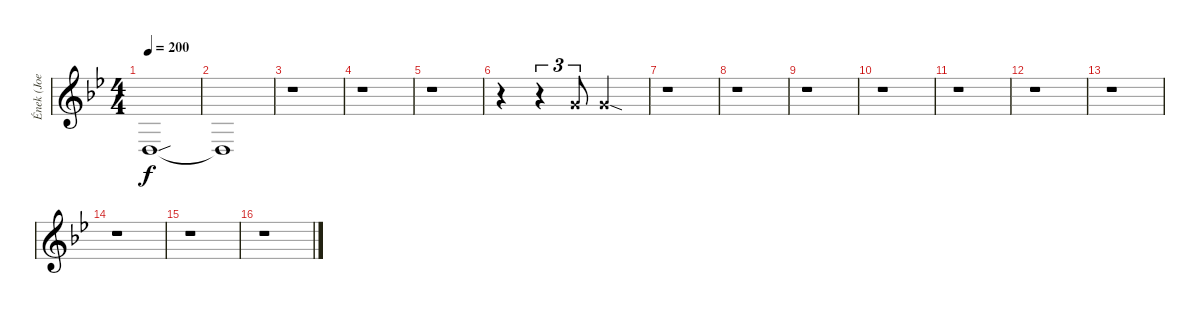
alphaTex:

\track ("Ének (Joe Lynn Turner)" "Ének (Joe ") {instrument lead2sawtooth}
\staff {score}
\tuning (E4 B3 G3 D3 A2 E2) {hide}
\ts (4 4)
\tempo 200
\clef g2
\ks bb
0.4{sou}.1{dy f} |
0.4{t}.1 |
r.1 |
r.1 |
r.1 |
r.4 r.4{tu (3 2)} 3.1{x}.8{tu (3 2)} 3.1{sod x}.2 |
r.1 |
r.1 |
r.1 |
r.1 |
r.1 |
r.1 |
r.1 |
r.1 |
r.1 |
r.1
